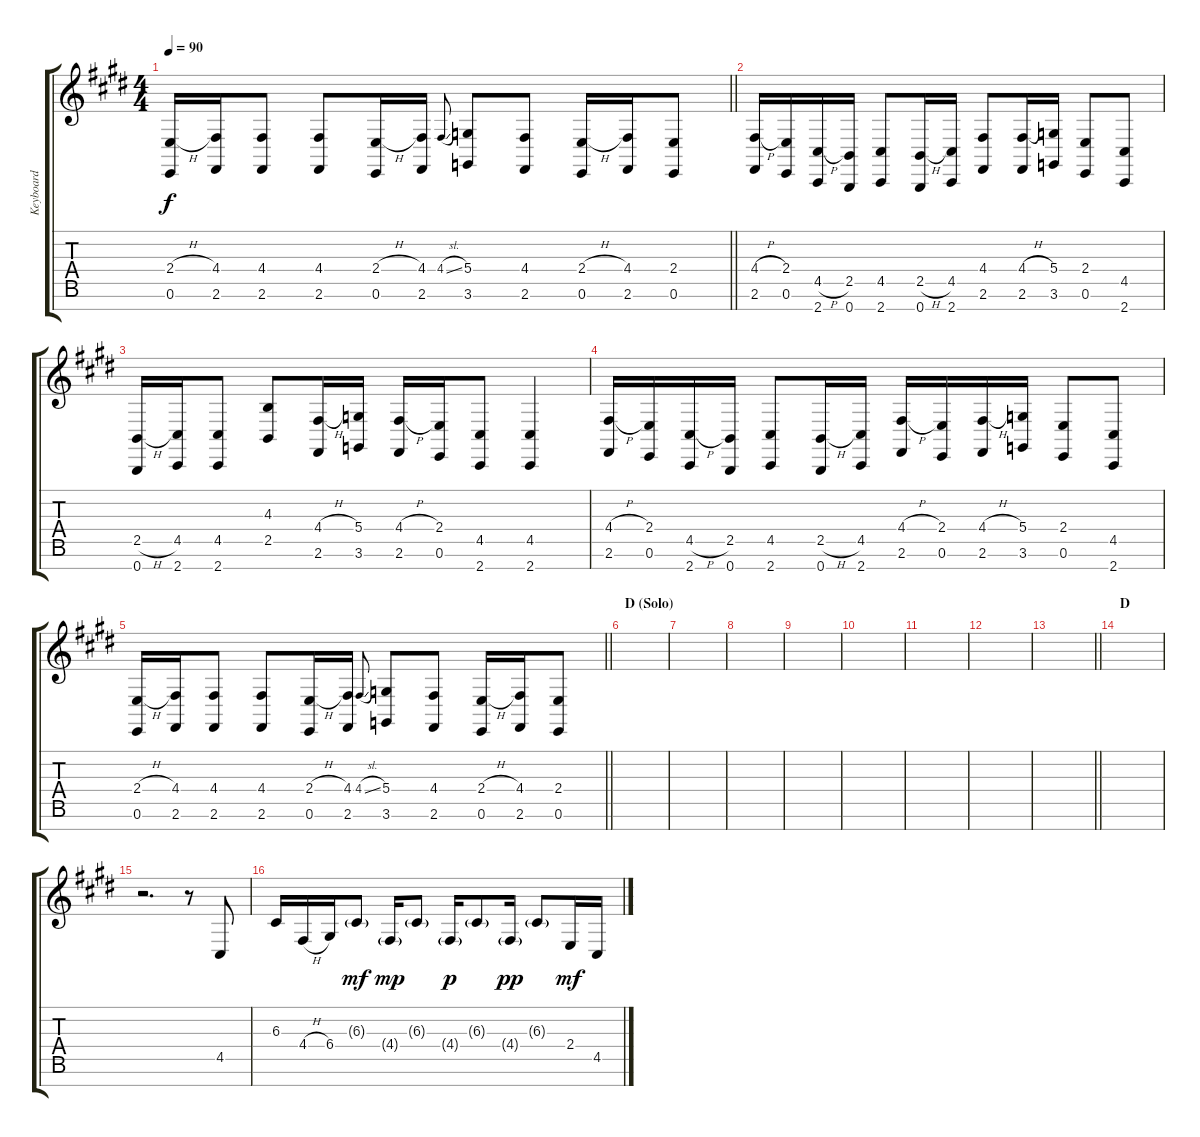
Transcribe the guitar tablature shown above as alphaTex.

\track ("Keyboard" "Keyboard") {instrument rockorgan}
\staff {score tabs}
\tuning (E4 B3 G3 D3 A2 E2 B1) {hide}
\ts (4 4)
\tempo 90
\clef g2
\barLineRight lightlight
\ks c#minor
(2.4{h} 0.6).16{dy f} (4.4 2.6).16 (4.4 2.6).8 (4.4 2.6).8 (2.4{h} 0.6).16 (4.4 2.6).16 4.4{sl}.8{gr onbeat} (5.4 3.6).8 (4.4 2.6).8 (2.4{h} 0.6).16 (4.4 2.6).16 (2.4 0.6).8 |
(4.4{h} 2.6).16 (2.4 0.6).16 (4.5{h} 2.7).16 (2.5 0.7).16 (4.5 2.7).8 (2.5{h} 0.7).16 (4.5 2.7).16 (4.4 2.6).8 (4.4{h} 2.6).16 (5.4 3.6).16 (2.4 0.6).8 (4.5 2.7).8 |
(2.5{h} 0.7).16 (4.5 2.7).16 (4.5 2.7).8 (4.3 2.5).8 (4.4{h} 2.6).16 (5.4 3.6).16 (4.4{h} 2.6).16 (2.4 0.6).16 (4.5 2.7).8 (4.5 2.7).4 |
(4.4{h} 2.6).16 (2.4 0.6).16 (4.5{h} 2.7).16 (2.5 0.7).16 (4.5 2.7).8 (2.5{h} 0.7).16 (4.5 2.7).16 (4.4{h} 2.6).16 (2.4 0.6).16 (4.4{h} 2.6).16 (5.4 3.6).16 (2.4 0.6).8 (4.5 2.7).8 |
\barLineRight lightlight
(2.4{h} 0.6).16 (4.4 2.6).16 (4.4 2.6).8 (4.4 2.6).8 (2.4{h} 0.6).16 (4.4 2.6).16 4.4{sl}.8{gr onbeat} (5.4 3.6).8 (4.4 2.6).8 (2.4{h} 0.6).16 (4.4 2.6).16 (2.4 0.6).8 |
\section ("" "D (Solo)")
|
|
|
|
|
|
|
\barLineRight lightlight
|
\section ("" "D")
|
r.2{d instrument lead1square} r.8 4.5.8 |
6.3.16 4.4{h}.16 6.4.16 6.3{g}.8{dy mf} 4.4{g}.16{dy mp} 6.3{g}.8 4.4{g}.16{dy p} 6.3{g}.8 4.4{g}.16{dy pp} 6.3{g}.8 2.4.16{dy mf} 4.5.16
